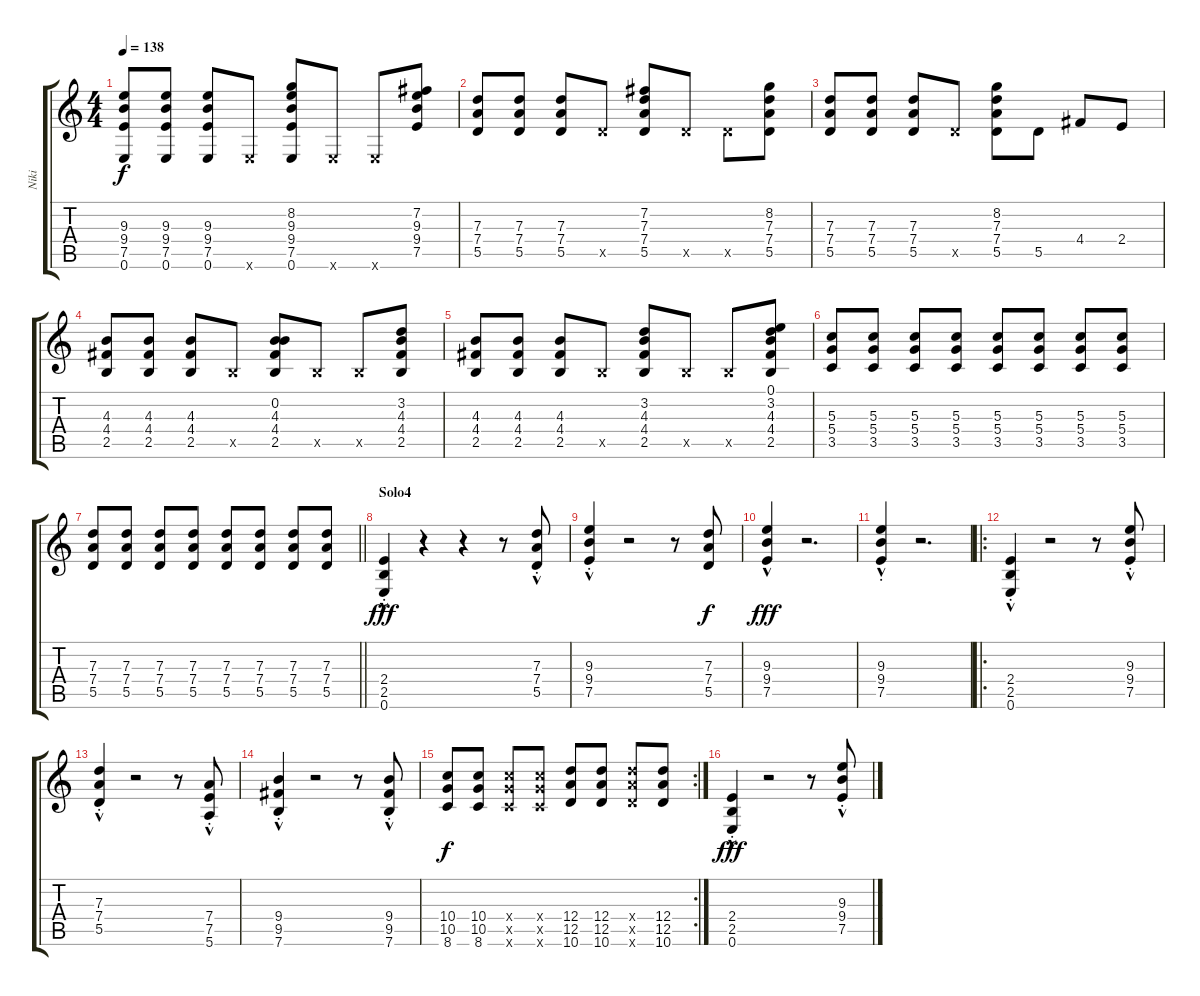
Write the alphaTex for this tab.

\track ("Niki" "Niki") {instrument overdrivenguitar}
\staff {score tabs}
\tuning (E4 B3 G3 D3 A2 E2) {hide}
\ts (4 4)
\tempo 138
\clef g2
\ks c
(9.3 9.4 7.5 0.6).8{dy f} (9.3 9.4 7.5 0.6).8 (9.3 9.4 7.5 0.6).8 0.6{x}.8 (8.2 9.3 9.4 7.5 0.6).8 0.6{x}.8 0.6{x}.8 (7.2 9.3 9.4 7.5).8 |
(7.3 7.4 5.5).8 (7.3 7.4 5.5).8 (7.3 7.4 5.5).8 5.5{x}.8 (7.2 7.3 7.4 5.5).8 5.5{x}.8 5.5{x}.8 (8.2 7.3 7.4 5.5).8 |
(7.3 7.4 5.5).8 (7.3 7.4 5.5).8 (7.3 7.4 5.5).8 5.5{x}.8 (8.2 7.3 7.4 5.5).8 5.5.8 4.4.8 2.4.8 |
(4.3 4.4 2.5).8 (4.3 4.4 2.5).8 (4.3 4.4 2.5).8 2.5{x}.8 (0.2 4.3 4.4 2.5).8 2.5{x}.8 2.5{x}.8 (3.2 4.3 4.4 2.5).8 |
(4.3 4.4 2.5).8 (4.3 4.4 2.5).8 (4.3 4.4 2.5).8 2.5{x}.8 (3.2 4.3 4.4 2.5).8 2.5{x}.8 2.5{x}.8 (0.1 3.2 4.3 4.4 2.5).8 |
(5.3 5.4 3.5).8 (5.3 5.4 3.5).8 (5.3 5.4 3.5).8 (5.3 5.4 3.5).8 (5.3 5.4 3.5).8 (5.3 5.4 3.5).8 (5.3 5.4 3.5).8 (5.3 5.4 3.5).8 |
\barLineRight lightlight
(7.3 7.4 5.5).8 (7.3 7.4 5.5).8 (7.3 7.4 5.5).8 (7.3 7.4 5.5).8 (7.3 7.4 5.5).8 (7.3 7.4 5.5).8 (7.3 7.4 5.5).8 (7.3 7.4 5.5).8 |
\section ("" "Solo4")
(2.4{hac st} 2.5{hac st} 0.6{hac st}).4{dy fff} r.4 r.4 r.8 (7.3{hac st} 7.4{hac st} 5.5{hac st}).8 |
(9.3{hac st} 9.4{hac st} 7.5{hac st}).4 r.2 r.8 (7.3 7.4 5.5).8{dy f} |
(9.3{hac} 9.4 7.5).4{dy fff} r.2{d} |
(9.3{hac} 9.4{st} 7.5).4 r.2{d} |
\ro
(2.4{hac st} 2.5{hac st} 0.6{hac st}).4 r.2 r.8 (9.3{hac st} 9.4{hac st} 7.5{hac st}).8 |
(7.3{hac st} 7.4{hac st} 5.5{hac st}).4 r.2 r.8 (7.4{hac st} 7.5{hac st} 5.6{hac st}).8 |
(9.4{hac st} 9.5{hac st} 7.6{hac st}).4 r.2 r.8 (9.4{hac st} 9.5{hac st} 7.6{hac st}).8 |
\rc 2
(10.4 10.5 8.6).8{dy f} (10.4 10.5 8.6).8 (10.4{x} 10.5{x} 8.6{x}).8 (10.4{x} 10.5{x} 8.6{x}).8 (12.4 12.5 10.6).8 (12.4 12.5 10.6).8 (12.4{x} 12.5{x} 10.6{x}).8 (12.4 12.5 10.6).8 |
(2.4{hac st} 2.5{hac st} 0.6{hac st}).4{dy fff} r.2 r.8 (9.3{hac st} 9.4{hac st} 7.5{hac st}).8
